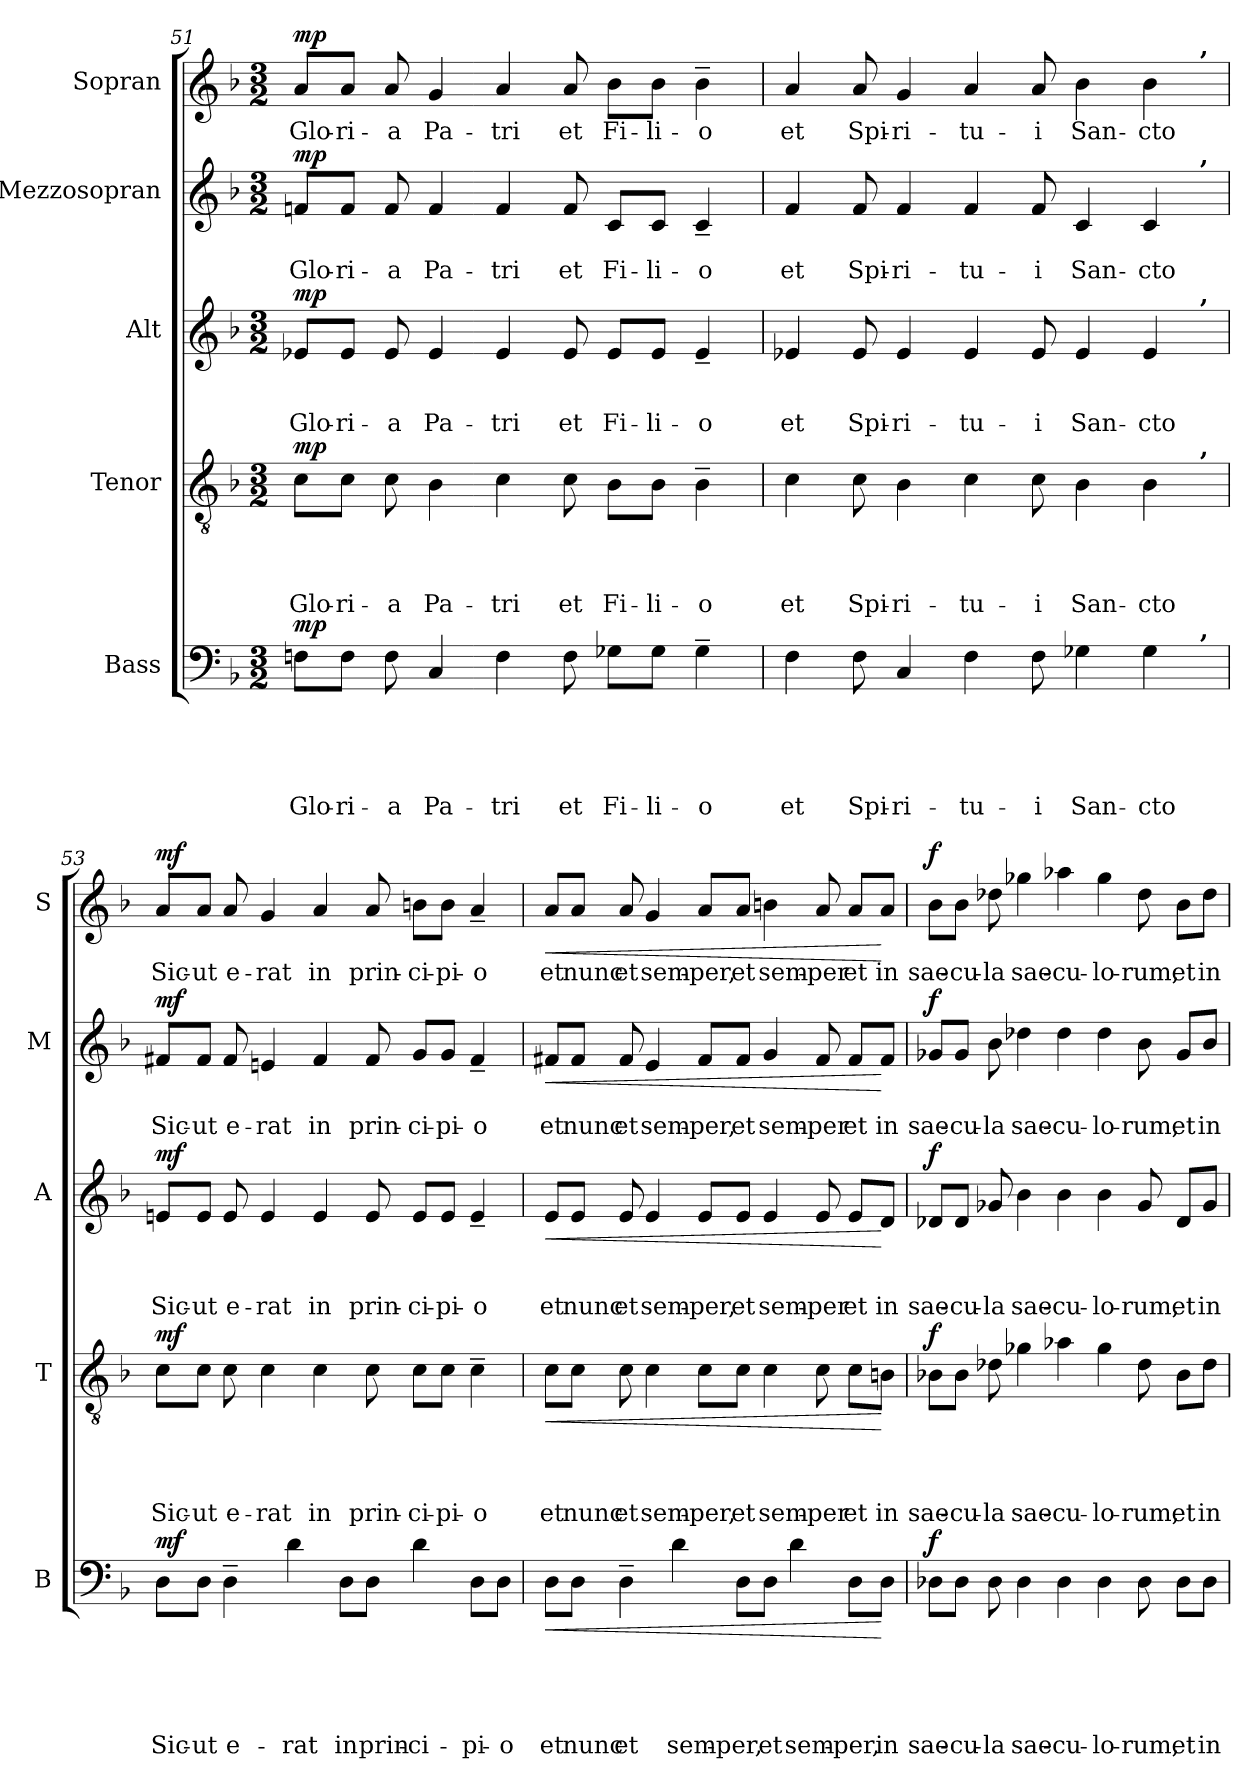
**kern	**text	**text	**text	**text	**text	**dynam	**kern	**text	**text	**text	**text	**dynam	**kern	**text	**text	**text	**dynam	**kern	**text	**text	**dynam	**kern	**text	**dynam
*part5	*part5	*part5	*part5	*part5	*part5	*part5	*part4	*part4	*part4	*part4	*part4	*part4	*part3	*part3	*part3	*part3	*part3	*part2	*part2	*part2	*part2	*part1	*part1	*part1
*staff5	*staff5	*staff5	*staff5	*staff5	*staff5	*staff5	*staff4	*staff4	*staff4	*staff4	*staff4	*staff4	*staff3	*staff3	*staff3	*staff3	*staff3	*staff2	*staff2	*staff2	*staff2	*staff1	*staff1	*staff1
*I"Bass	*	*	*	*	*	*	*I"Tenor	*	*	*	*	*	*I"Alt	*	*	*	*	*I"Mezzosopran	*	*	*	*I"Sopran	*	*
*I'B	*	*	*	*	*	*	*I'T	*	*	*	*	*	*I'A	*	*	*	*	*I'M	*	*	*	*I'S	*	*
!!LO:LB:g=z
*clefF4	*	*	*	*	*	*	*clefGv2	*	*	*	*	*	*clefG2	*	*	*	*	*clefG2	*	*	*	*clefG2	*	*
*k[b-]	*	*	*	*	*	*	*k[b-]	*	*	*	*	*	*k[b-]	*	*	*	*	*k[b-]	*	*	*	*k[b-]	*	*
*F:	*	*	*	*	*	*	*F:	*	*	*	*	*	*F:	*	*	*	*	*F:	*	*	*	*F:	*	*
*M3/2	*	*	*	*	*	*	*M3/2	*	*	*	*	*	*M3/2	*	*	*	*	*M3/2	*	*	*	*M3/2	*	*
=51	=51	=51	=51	=51	=51	=51	=51	=51	=51	=51	=51	=51	=51	=51	=51	=51	=51	=51	=51	=51	=51	=51	=51	=51
!	!	!	!	!	!LO:LY:b	!LO:DY:a	!	!	!	!	!LO:LY:b	!LO:DY:a	!	!	!	!LO:LY:b	!LO:DY:a	!	!	!LO:LY:b	!LO:DY:a	!	!LO:LY:b	!LO:DY:a
8Fn\L	.	.	.	.	Glo-	mp	8c\L	.	.	.	Glo-	mp	8e-X/L	.	.	Glo-	mp	8fn/L	.	Glo-	mp	8a/L	Glo-	mp
!	!	!	!	!	!LO:LY:b	!	!	!	!	!	!LO:LY:b	!	!	!	!	!LO:LY:b	!	!	!	!LO:LY:b	!	!	!LO:LY:b	!
8F\J	.	.	.	.	-ri-	.	8c\J	.	.	.	-ri-	.	8e-/J	.	.	-ri-	.	8f/J	.	-ri-	.	8a/J	-ri-	.
!	!	!	!	!	!LO:LY:b	!	!	!	!	!	!LO:LY:b	!	!	!	!	!LO:LY:b	!	!	!	!LO:LY:b	!	!	!LO:LY:b	!
8F\	.	.	.	.	-a	.	8c\	.	.	.	-a	.	8e-/	.	.	-a	.	8f/	.	-a	.	8a/	-a	.
!	!	!	!	!	!LO:LY:b	!	!	!	!	!	!LO:LY:b	!	!	!	!	!LO:LY:b	!	!	!	!LO:LY:b	!	!	!LO:LY:b	!
4C/	.	.	.	.	Pa-	.	4B-\	.	.	.	Pa-	.	4e-/	.	.	Pa-	.	4f/	.	Pa-	.	4g/	Pa-	.
!	!	!	!	!	!LO:LY:b	!	!	!	!	!	!LO:LY:b	!	!	!	!	!LO:LY:b	!	!	!	!LO:LY:b	!	!	!LO:LY:b	!
4F\	.	.	.	.	-tri	.	4c\	.	.	.	-tri	.	4e-/	.	.	-tri	.	4f/	.	-tri	.	4a/	-tri	.
!	!	!	!	!	!LO:LY:b	!	!	!	!	!	!LO:LY:b	!	!	!	!	!LO:LY:b	!	!	!	!LO:LY:b	!	!	!LO:LY:b	!
8F\	.	.	.	.	et	.	8c\	.	.	.	et	.	8e-/	.	.	et	.	8f/	.	et	.	8a/	et	.
!	!	!	!	!	!LO:LY:b	!	!	!	!	!	!LO:LY:b	!	!	!	!	!LO:LY:b	!	!	!	!LO:LY:b	!	!	!LO:LY:b	!
8G-X\L	.	.	.	.	Fi-	.	8B-\L	.	.	.	Fi-	.	8e-/L	.	.	Fi-	.	8c/L	.	Fi-	.	8b-\L	Fi-	.
!	!	!	!	!	!LO:LY:b	!	!	!	!	!	!LO:LY:b	!	!	!	!	!LO:LY:b	!	!	!	!LO:LY:b	!	!	!LO:LY:b	!
8G-\J	.	.	.	.	-li-	.	8B-\J	.	.	.	-li-	.	8e-/J	.	.	-li-	.	8c/J	.	-li-	.	8b-\J	-li-	.
!	!	!	!	!	!LO:LY:b	!	!	!	!	!	!LO:LY:b	!	!	!	!	!LO:LY:b	!	!	!	!LO:LY:b	!	!	!LO:LY:b	!
4G-~>\	.	.	.	.	-o	.	4B-~>\	.	.	.	-o	.	4e-~</	.	.	-o	.	4c~</	.	-o	.	4b-~>\	-o	.
=52	=52	=52	=52	=52	=52	=52	=52	=52	=52	=52	=52	=52	=52	=52	=52	=52	=52	=52	=52	=52	=52	=52	=52	=52
!	!	!	!	!	!LO:LY:b	!	!	!	!	!	!LO:LY:b	!	!	!	!	!LO:LY:b	!	!	!	!LO:LY:b	!	!	!LO:LY:b	!
*^	*	*	*	*	*	*	*^	*	*	*	*	*	*^	*	*	*	*	*^	*	*	*	*^	*	*
4F\	1ryy	.	.	.	.	et	.	4c\	1ryy	.	.	.	et	.	4e-X/	1ryy	.	.	et	.	4f/	1ryy	.	et	.	4a/	1ryy	et	.
!	!	!	!	!	!	!LO:LY:b	!	!	!	!	!	!	!LO:LY:b	!	!	!	!	!	!LO:LY:b	!	!	!	!	!LO:LY:b	!	!	!	!LO:LY:b	!
8F\	.	.	.	.	.	Spi-	.	8c\	.	.	.	.	Spi-	.	8e-/	.	.	.	Spi-	.	8f/	.	.	Spi-	.	8a/	.	Spi-	.
!	!	!	!	!	!	!LO:LY:b	!	!	!	!	!	!	!LO:LY:b	!	!	!	!	!	!LO:LY:b	!	!	!	!	!LO:LY:b	!	!	!	!LO:LY:b	!
4C/	.	.	.	.	.	-ri-	.	4B-\	.	.	.	.	-ri-	.	4e-/	.	.	.	-ri-	.	4f/	.	.	-ri-	.	4g/	.	-ri-	.
!	!	!	!	!	!	!LO:LY:b	!	!	!	!	!	!	!LO:LY:b	!	!	!	!	!	!LO:LY:b	!	!	!	!	!LO:LY:b	!	!	!	!LO:LY:b	!
4F\	.	.	.	.	.	-tu-	.	4c\	.	.	.	.	-tu-	.	4e-/	.	.	.	-tu-	.	4f/	.	.	-tu-	.	4a/	.	-tu-	.
!	!	!	!	!	!	!LO:LY:b	!	!	!	!	!	!	!LO:LY:b	!	!	!	!	!	!LO:LY:b	!	!	!	!	!LO:LY:b	!	!	!	!LO:LY:b	!
8F\	.	.	.	.	.	-i	.	8c\	.	.	.	.	-i	.	8e-/	.	.	.	-i	.	8f/	.	.	-i	.	8a/	.	-i	.
!	!	!	!	!	!	!LO:LY:b	!	!	!	!	!	!	!LO:LY:b	!	!	!	!	!	!LO:LY:b	!	!	!	!	!LO:LY:b	!	!	!	!LO:LY:b	!
4G-X\	4..ryy	.	.	.	.	San-	.	4B-\	4..ryy	.	.	.	San-	.	4e-/	4..ryy	.	.	San-	.	4c/	4..ryy	.	San-	.	4b-\	4..ryy	San-	.
!	!	!	!	!	!	!LO:LY:b	!	!	!	!	!	!	!LO:LY:b	!	!	!	!	!	!LO:LY:b	!	!	!	!	!LO:LY:b	!	!	!	!LO:LY:b	!
4G-\	.	.	.	.	.	-cto	.	4B-\	.	.	.	.	-cto	.	4e-/	.	.	.	-cto	.	4c/	.	.	-cto	.	4b-\	.	-cto	.
!	!	!	!	!	!	!	!	!	!	!	!	!	!	!	!	!	!	!	!	!	!	!	!	!	!	!	!LO:TX:a:B:t=,	!	!
!	!	!	!	!	!	!	!	!	!	!	!	!	!	!	!	!	!	!	!	!	!	!LO:TX:a:B:t=,	!	!	!	!	!	!	!
!	!	!	!	!	!	!	!	!	!	!	!	!	!	!	!	!LO:TX:a:B:t=,	!	!	!	!	!	!	!	!	!	!	!	!	!
!	!	!	!	!	!	!	!	!	!LO:TX:a:B:t=,	!	!	!	!	!	!	!	!	!	!	!	!	!	!	!	!	!	!	!	!
!	!LO:TX:a:B:t=,	!	!	!	!	!	!	!	!	!	!	!	!	!	!	!	!	!	!	!	!	!	!	!	!	!	!	!	!
.	16ryy	.	.	.	.	.	.	.	16ryy	.	.	.	.	.	.	16ryy	.	.	.	.	.	16ryy	.	.	.	.	16ryy	.	.
!!LO:PB:g=z
=53	=53	=53	=53	=53	=53	=53	=53	=53	=53	=53	=53	=53	=53	=53	=53	=53	=53	=53	=53	=53	=53	=53	=53	=53	=53	=53	=53	=53	=53
!	!	!	!	!	!	!LO:LY:b	!LO:DY:a	!	!	!	!	!	!LO:LY:b	!LO:DY:a	!	!	!	!	!LO:LY:b	!LO:DY:a	!	!	!	!LO:LY:b	!LO:DY:a	!	!	!LO:LY:b	!LO:DY:a
*v	*v	*	*	*	*	*	*	*	*	*	*	*	*	*	*v	*v	*	*	*	*	*v	*v	*	*	*	*v	*v	*	*
*	*	*	*	*	*	*	*v	*v	*	*	*	*	*	*	*	*	*	*	*	*	*	*	*	*	*
8D\L	.	.	.	.	Sic-	mf	8c\L	.	.	.	Sic-	mf	8en/L	.	.	Sic-	mf	8f#X/L	.	Sic-	mf	8a/L	Sic-	mf
!	!	!	!	!	!LO:LY:b	!	!	!	!	!	!LO:LY:b	!	!	!	!	!LO:LY:b	!	!	!	!LO:LY:b	!	!	!LO:LY:b	!
8D\J	.	.	.	.	-ut	.	8c\J	.	.	.	-ut	.	8e/J	.	.	-ut	.	8f#/J	.	-ut	.	8a/J	-ut	.
!	!	!	!	!	!LO:LY:b	!	!	!	!	!	!LO:LY:b	!	!	!	!	!LO:LY:b	!	!	!	!LO:LY:b	!	!	!LO:LY:b	!
4D~>\	.	.	.	.	e-	.	8c\	.	.	.	e-	.	8e/	.	.	e-	.	8f#/	.	e-	.	8a/	e-	.
!	!	!	!	!	!	!	!	!	!	!	!LO:LY:b	!	!	!	!	!LO:LY:b	!	!	!	!LO:LY:b	!	!	!LO:LY:b	!
.	.	.	.	.	.	.	4c\	.	.	.	-rat	.	4e/	.	.	-rat	.	4en/	.	-rat	.	4g/	-rat	.
!	!	!	!	!	!LO:LY:b	!	!	!	!	!	!	!	!	!	!	!	!	!	!	!	!	!	!	!
4d\	.	.	.	.	-rat	.	.	.	.	.	.	.	.	.	.	.	.	.	.	.	.	.	.	.
!	!	!	!	!	!	!	!	!	!	!	!LO:LY:b	!	!	!	!	!LO:LY:b	!	!	!	!LO:LY:b	!	!	!LO:LY:b	!
.	.	.	.	.	.	.	4c\	.	.	.	in	.	4e/	.	.	in	.	4f#/	.	in	.	4a/	in	.
!	!	!	!	!	!LO:LY:b	!	!	!	!	!	!	!	!	!	!	!	!	!	!	!	!	!	!	!
8D\L	.	.	.	.	in	.	.	.	.	.	.	.	.	.	.	.	.	.	.	.	.	.	.	.
!	!	!	!	!	!LO:LY:b	!	!	!	!	!	!LO:LY:b	!	!	!	!	!LO:LY:b	!	!	!	!LO:LY:b	!	!	!LO:LY:b	!
8D\J	.	.	.	.	prin-	.	8c\	.	.	.	prin-	.	8e/	.	.	prin-	.	8f#/	.	prin-	.	8a/	prin-	.
!	!	!	!	!	!LO:LY:b	!	!	!	!	!	!LO:LY:b	!	!	!	!	!LO:LY:b	!	!	!	!LO:LY:b	!	!	!LO:LY:b	!
4d\	.	.	.	.	-ci-	.	8c\L	.	.	.	-ci-	.	8e/L	.	.	-ci-	.	8g/L	.	-ci-	.	8bn\L	-ci-	.
!	!	!	!	!	!	!	!	!	!	!	!LO:LY:b	!	!	!	!	!LO:LY:b	!	!	!	!LO:LY:b	!	!	!LO:LY:b	!
.	.	.	.	.	.	.	8c\J	.	.	.	-pi-	.	8e/J	.	.	-pi-	.	8g/J	.	-pi-	.	8b\J	-pi-	.
!	!	!	!	!	!LO:LY:b	!	!	!	!	!	!LO:LY:b	!	!	!	!	!LO:LY:b	!	!	!	!LO:LY:b	!	!	!LO:LY:b	!
8D\L	.	.	.	.	-pi-	.	4c~>\	.	.	.	-o	.	4e~</	.	.	-o	.	4f#~</	.	-o	.	4a~</	-o	.
!	!	!	!	!	!LO:LY:b	!	!	!	!	!	!	!	!	!	!	!	!	!	!	!	!	!	!	!
8D\J	.	.	.	.	-o	.	.	.	.	.	.	.	.	.	.	.	.	.	.	.	.	.	.	.
=54	=54	=54	=54	=54	=54	=54	=54	=54	=54	=54	=54	=54	=54	=54	=54	=54	=54	=54	=54	=54	=54	=54	=54	=54
!	!	!	!	!	!LO:LY:b	!LO:HP:b	!	!	!	!	!LO:LY:b	!LO:HP:b	!	!	!	!LO:LY:b	!LO:HP:b	!	!	!LO:LY:b	!LO:HP:b	!	!LO:LY:b	!LO:HP:b
8D\L	.	.	.	.	et	<	8c\L	.	.	.	et	<	8e/L	.	.	et	<	8f#X/L	.	et	<	8a/L	et	<
!	!	!	!	!	!LO:LY:b	!	!	!	!	!	!LO:LY:b	!	!	!	!	!LO:LY:b	!	!	!	!LO:LY:b	!	!	!LO:LY:b	!
8D\J	.	.	.	.	nunc	.	8c\J	.	.	.	nunc	.	8e/J	.	.	nunc	.	8f#/J	.	nunc	.	8a/J	nunc	.
!	!	!	!	!	!LO:LY:b	!	!	!	!	!	!LO:LY:b	!	!	!	!	!LO:LY:b	!	!	!	!LO:LY:b	!	!	!LO:LY:b	!
4D~>\	.	.	.	.	et	.	8c\	.	.	.	et	.	8e/	.	.	et	.	8f#/	.	et	.	8a/	et	.
!	!	!	!	!	!	!	!	!	!	!	!LO:LY:b	!	!	!	!	!LO:LY:b	!	!	!	!LO:LY:b	!	!	!LO:LY:b	!
.	.	.	.	.	.	.	4c\	.	.	.	sem-	.	4e/	.	.	sem-	.	4e/	.	sem-	.	4g/	sem-	.
!	!	!	!	!	!LO:LY:b	!	!	!	!	!	!	!	!	!	!	!	!	!	!	!	!	!	!	!
4d\	.	.	.	.	sem-	.	.	.	.	.	.	.	.	.	.	.	.	.	.	.	.	.	.	.
!	!	!	!	!	!	!	!	!	!	!	!LO:LY:b	!	!	!	!	!LO:LY:b	!	!	!	!LO:LY:b	!	!	!LO:LY:b	!
.	.	.	.	.	.	.	8c\L	.	.	.	-per,	.	8e/L	.	.	-per,	.	8f#/L	.	-per,	.	8a/L	-per,	.
!	!	!	!	!	!LO:LY:b	!	!	!	!	!	!LO:LY:b	!	!	!	!	!LO:LY:b	!	!	!	!LO:LY:b	!	!	!LO:LY:b	!
8D\L	.	.	.	.	-per,	.	8c\J	.	.	.	et	.	8e/J	.	.	et	.	8f#/J	.	et	.	8a/J	et	.
!	!	!	!	!	!LO:LY:b	!	!	!	!	!	!LO:LY:b	!	!	!	!	!LO:LY:b	!	!	!	!LO:LY:b	!	!	!LO:LY:b	!
8D\J	.	.	.	.	et	.	4c\	.	.	.	sem-	.	4e/	.	.	sem-	.	4g/	.	sem-	.	4bn\	sem-	.
!	!	!	!	!	!LO:LY:b	!	!	!	!	!	!	!	!	!	!	!	!	!	!	!	!	!	!	!
4d\	.	.	.	.	sem-	.	.	.	.	.	.	.	.	.	.	.	.	.	.	.	.	.	.	.
!	!	!	!	!	!	!	!	!	!	!	!LO:LY:b	!	!	!	!	!LO:LY:b	!	!	!	!LO:LY:b	!	!	!LO:LY:b	!
.	.	.	.	.	.	.	8c\	.	.	.	-per	.	8e/	.	.	-per	.	8f#/	.	-per	.	8a/	-per	.
!	!	!	!	!	!LO:LY:b	!	!	!	!	!	!LO:LY:b	!	!	!	!	!LO:LY:b	!	!	!	!LO:LY:b	!	!	!LO:LY:b	!
8D\L	.	.	.	.	-per,	.	8c\L	.	.	.	et	.	8e/L	.	.	et	.	8f#/L	.	et	.	8a/L	et	.
!	!	!	!	!	!LO:LY:b	!	!	!	!	!	!LO:LY:b	!	!	!	!	!LO:LY:b	!	!	!	!LO:LY:b	!	!	!LO:LY:b	!
8D\J	.	.	.	.	in	[	8Bn\J	.	.	.	in	[	8d/J	.	.	in	[	8f#/J	.	in	[	8a/J	in	[
!!LO:PB:g=z
=55	=55	=55	=55	=55	=55	=55	=55	=55	=55	=55	=55	=55	=55	=55	=55	=55	=55	=55	=55	=55	=55	=55	=55	=55
!	!	!	!	!	!LO:LY:b	!LO:DY:a	!	!	!	!	!LO:LY:b	!LO:DY:a	!	!	!	!LO:LY:b	!LO:DY:a	!	!	!LO:LY:b	!LO:DY:a	!	!LO:LY:b	!LO:DY:a
8D-X\L	.	.	.	.	sae-	f	8B-X\L	.	.	.	sae-	f	8d-X/L	.	.	sae-	f	8g-X/L	.	sae-	f	8b-\L	sae-	f
!	!	!	!	!	!LO:LY:b	!	!	!	!	!	!LO:LY:b	!	!	!	!	!LO:LY:b	!	!	!	!LO:LY:b	!	!	!LO:LY:b	!
8D-\J	.	.	.	.	-cu-	.	8B-\J	.	.	.	-cu-	.	8d-/J	.	.	-cu-	.	8g-/J	.	-cu-	.	8b-\J	-cu-	.
!	!	!	!	!	!LO:LY:b	!	!	!	!	!	!LO:LY:b	!	!	!	!	!LO:LY:b	!	!	!	!LO:LY:b	!	!	!LO:LY:b	!
8D-\	.	.	.	.	-la	.	8d-X\	.	.	.	-la	.	8g-X/	.	.	-la	.	8b-\	.	-la	.	8dd-X\	-la	.
!	!	!	!	!	!LO:LY:b	!	!	!	!	!	!LO:LY:b	!	!	!	!	!LO:LY:b	!	!	!	!LO:LY:b	!	!	!LO:LY:b	!
4D-\	.	.	.	.	sae-	.	4g-X\	.	.	.	sae-	.	4b-\	.	.	sae-	.	4dd-X\	.	sae-	.	4gg-X\	sae-	.
!	!	!	!	!	!LO:LY:b	!	!	!	!	!	!LO:LY:b	!	!	!	!	!LO:LY:b	!	!	!	!LO:LY:b	!	!	!LO:LY:b	!
4D-\	.	.	.	.	-cu-	.	4a-X\	.	.	.	-cu-	.	4b-\	.	.	-cu-	.	4dd-\	.	-cu-	.	4aa-X\	-cu-	.
!	!	!	!	!	!LO:LY:b	!	!	!	!	!	!LO:LY:b	!	!	!	!	!LO:LY:b	!	!	!	!LO:LY:b	!	!	!LO:LY:b	!
4D-\	.	.	.	.	-lo-	.	4g-\	.	.	.	-lo-	.	4b-\	.	.	-lo-	.	4dd-\	.	-lo-	.	4gg-\	-lo-	.
!	!	!	!	!	!LO:LY:b	!	!	!	!	!	!LO:LY:b	!	!	!	!	!LO:LY:b	!	!	!	!LO:LY:b	!	!	!LO:LY:b	!
8D-\	.	.	.	.	-rum,	.	8d-\	.	.	.	-rum,	.	8g-/	.	.	-rum,	.	8b-\	.	-rum,	.	8dd-\	-rum,	.
!	!	!	!	!	!LO:LY:b	!	!	!	!	!	!LO:LY:b	!	!	!	!	!LO:LY:b	!	!	!	!LO:LY:b	!	!	!LO:LY:b	!
8D-\L	.	.	.	.	et	.	8B-\L	.	.	.	et	.	8d-/L	.	.	et	.	8g-/L	.	et	.	8b-\L	et	.
!	!	!	!	!	!LO:LY:b	!	!	!	!	!	!LO:LY:b	!	!	!	!	!LO:LY:b	!	!	!	!LO:LY:b	!	!	!LO:LY:b	!
8D-\J	.	.	.	.	in	.	8d-\J	.	.	.	in	.	8g-/J	.	.	in	.	8b-/J	.	in	.	8dd-\J	in	.
=	=	=	=	=	=	=	=	=	=	=	=	=	=	=	=	=	=	=	=	=	=	=	=	=
*-	*-	*-	*-	*-	*-	*-	*-	*-	*-	*-	*-	*-	*-	*-	*-	*-	*-	*-	*-	*-	*-	*-	*-	*-
